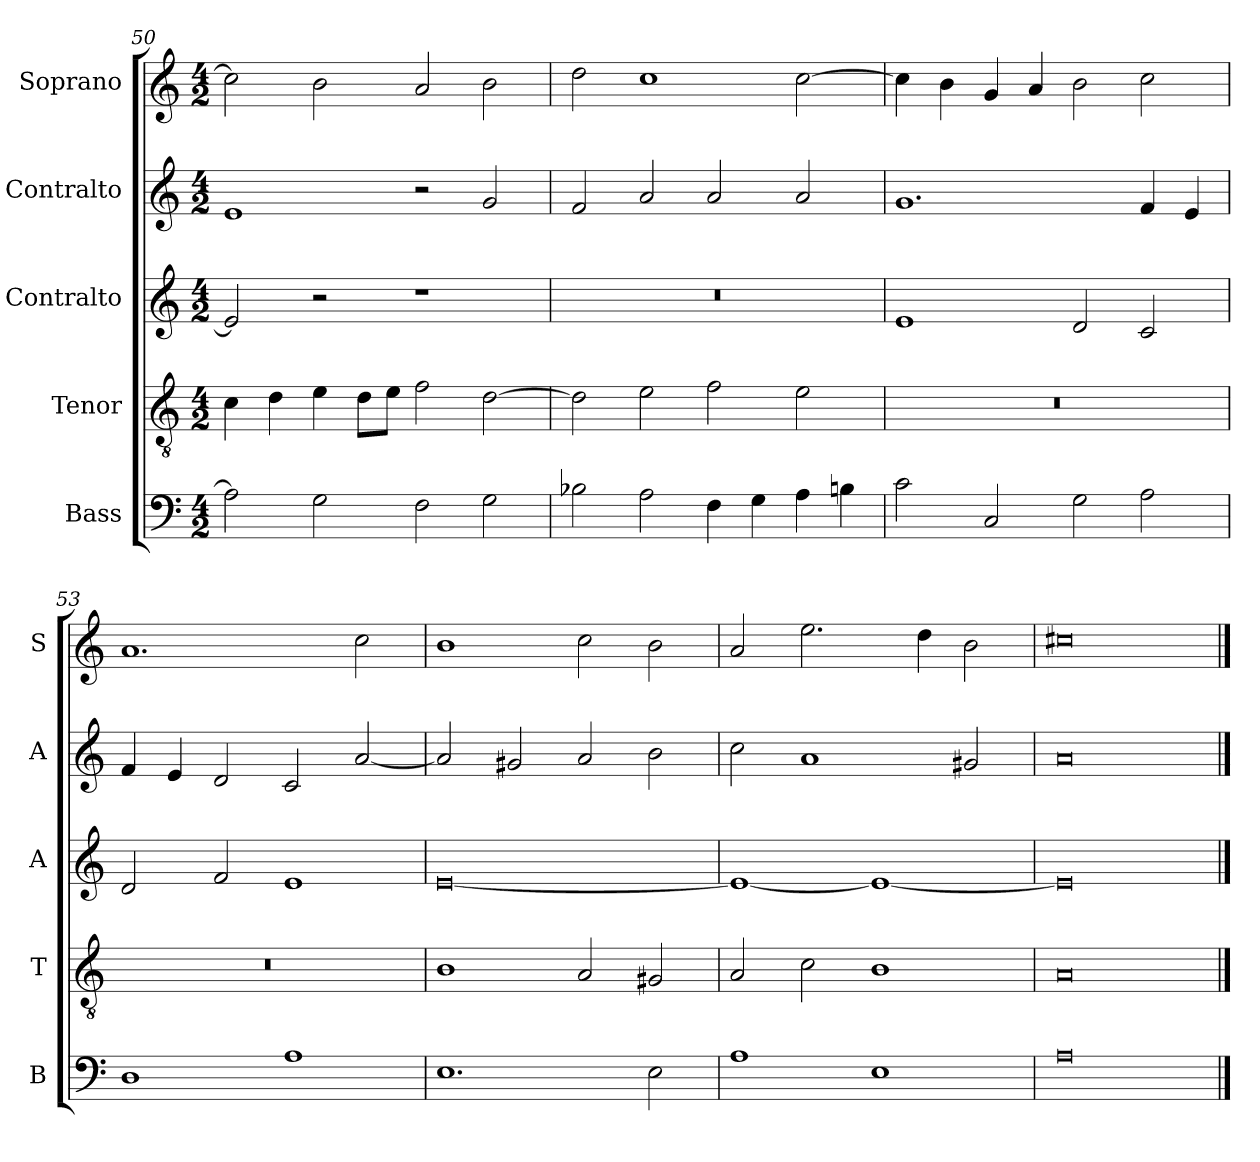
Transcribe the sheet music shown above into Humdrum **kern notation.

**kern	**kern	**kern	**kern	**kern
*part5	*part4	*part3	*part2	*part1
*staff5	*staff4	*staff3	*staff2	*staff1
*I"Bass	*I"Tenor	*I"Contralto	*I"Contralto	*I"Soprano
*I'B	*I'T	*I'A	*I'A	*I'S
*clefF4	*clefGv2	*clefG2	*clefG2	*clefG2
*k[]	*k[]	*k[]	*k[]	*k[]
*A:aeo	*A:aeo	*A:aeo	*A:aeo	*A:aeo
*M4/2	*M4/2	*M4/2	*M4/2	*M4/2
=50	=50	=50	=50	=50
2A]	4c	2e]	1e	2cc]
.	4d	.	.	.
2G	4e	2r	.	2b
.	8d\L	.	.	.
.	8e\J	.	.	.
2F	2f	1r	2r	2a
2G	[2d	.	2g	2b
=51	=51	=51	=51	=51
2B-X	2d]	0r	2f	2dd
2A	2e	.	2a	1cc
4F	2f	.	2a	.
4G	.	.	.	.
4A	2e	.	2a	[2cc
4Bn	.	.	.	.
=52	=52	=52	=52	=52
2c	0r	1e	1.g	4cc]
.	.	.	.	4b
2C	.	.	.	4g
.	.	.	.	4a
2G	.	2d	.	2b
2A	.	2c	4f	2cc
.	.	.	4e	.
=53	=53	=53	=53	=53
1D	0r	2d	4f	1.a
.	.	.	4e	.
.	.	2f	2d	.
1A	.	1e	2c	.
.	.	.	[2a	2cc
=54	=54	=54	=54	=54
1.E	1B	[0e	2a]	1b
.	.	.	2g#X	.
.	2A	.	2a	2cc
2E	2G#X	.	2b	2b
=55	=55	=55	=55	=55
1A	2A	1e_	2cc	2a
.	2c	.	1a	2.ee
1E	1B	1e_	.	.
.	.	.	.	4dd
.	.	.	2g#X	2b
=56	=56	=56	=56	=56
0A	0A	0e]	0a	0cc#X
==	==	==	==	==
*-	*-	*-	*-	*-
